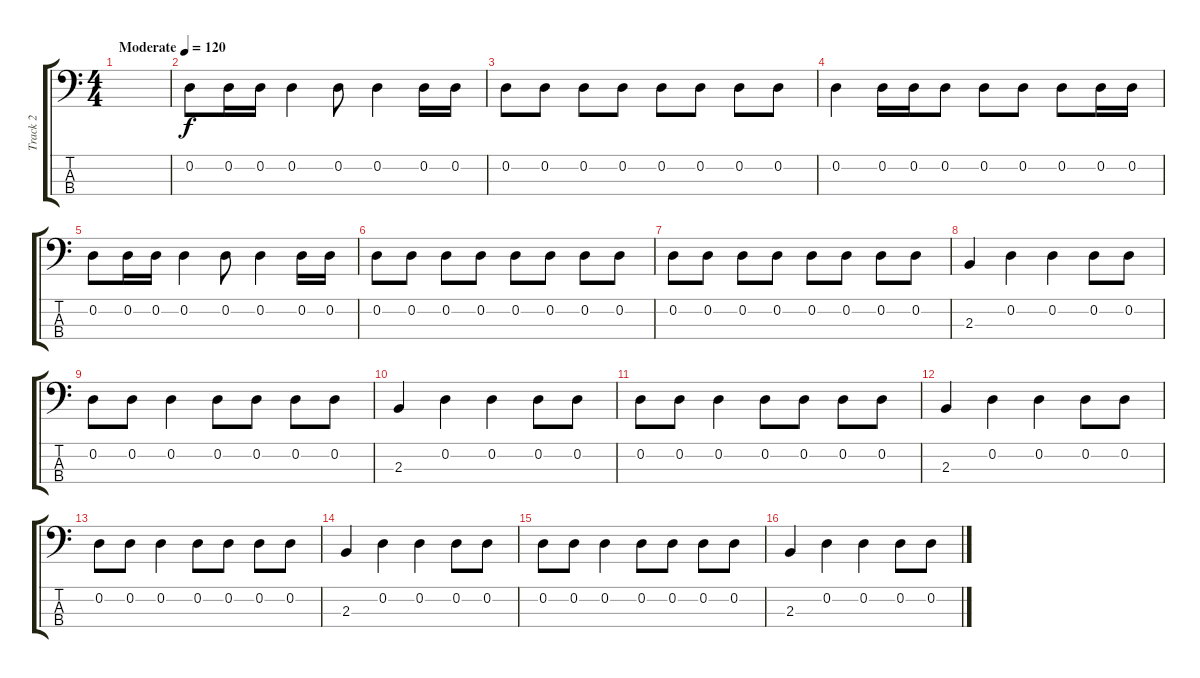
\track ("Track 2" "Track 2") {instrument electricbassfinger}
\staff {score tabs}
\tuning (G2 D2 A1 E1) {hide}
\ts (4 4)
\tempo (120 "Moderate")
\clef f4
\ks c
|
0.2.8 0.2.16 0.2.16 0.2.4 0.2.8 0.2.4 0.2.16 0.2.16 |
0.2.8 0.2.8 0.2.8 0.2.8 0.2.8 0.2.8 0.2.8 0.2.8 |
0.2.4 0.2.16 0.2.16 0.2.8 0.2.8 0.2.8 0.2.8 0.2.16 0.2.16 |
0.2.8 0.2.16 0.2.16 0.2.4 0.2.8 0.2.4 0.2.16 0.2.16 |
0.2.8 0.2.8 0.2.8 0.2.8 0.2.8 0.2.8 0.2.8 0.2.8 |
0.2.8 0.2.8 0.2.8 0.2.8 0.2.8 0.2.8 0.2.8 0.2.8 |
2.3.4 0.2.4 0.2.4 0.2.8 0.2.8 |
0.2.8 0.2.8 0.2.4 0.2.8 0.2.8 0.2.8 0.2.8 |
2.3.4 0.2.4 0.2.4 0.2.8 0.2.8 |
0.2.8 0.2.8 0.2.4 0.2.8 0.2.8 0.2.8 0.2.8 |
2.3.4 0.2.4 0.2.4 0.2.8 0.2.8 |
0.2.8 0.2.8 0.2.4 0.2.8 0.2.8 0.2.8 0.2.8 |
2.3.4 0.2.4 0.2.4 0.2.8 0.2.8 |
0.2.8 0.2.8 0.2.4 0.2.8 0.2.8 0.2.8 0.2.8 |
2.3.4 0.2.4 0.2.4 0.2.8 0.2.8
